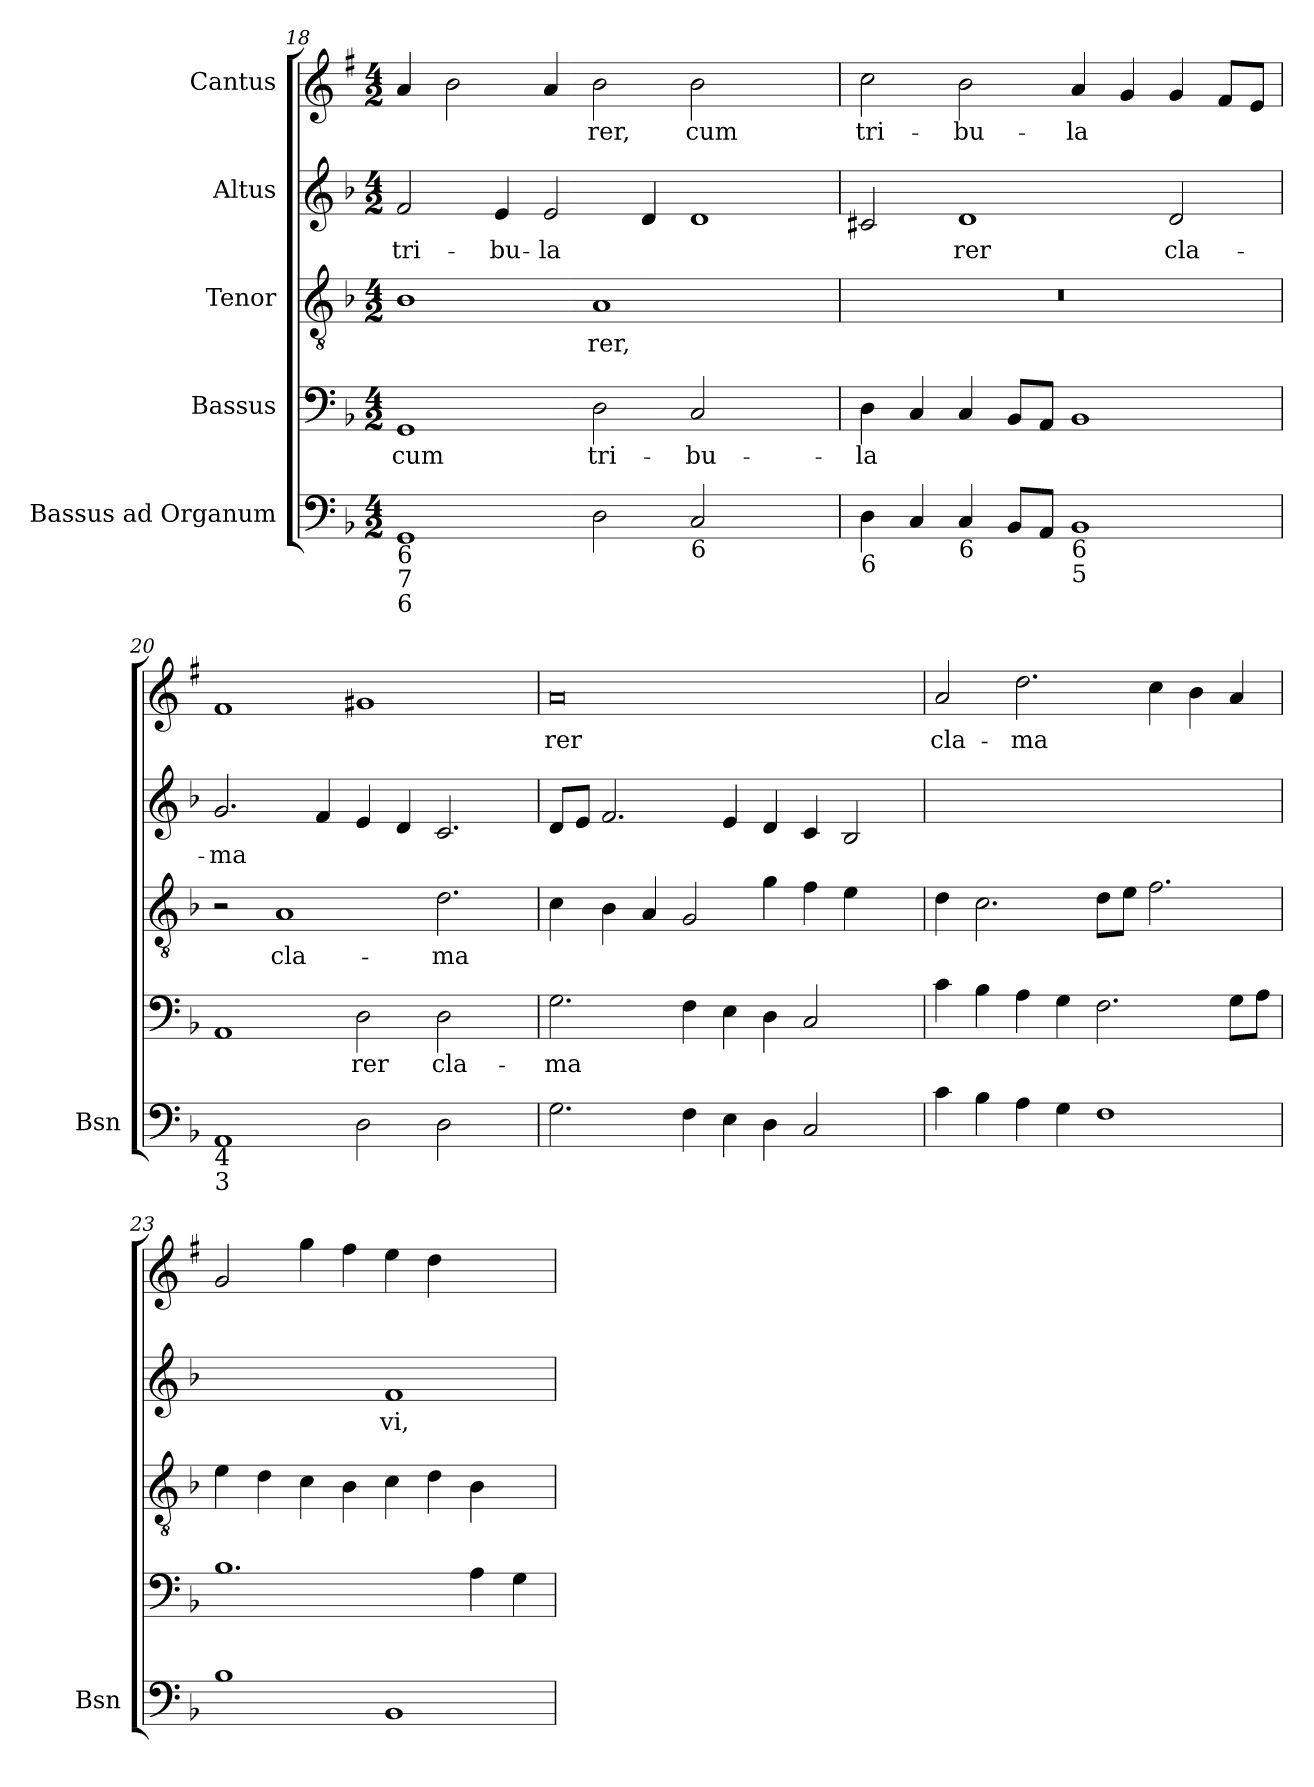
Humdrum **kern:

**kern	**kern	**text	**kern	**text	**kern	**text	**kern	**text
*part5	*part4	*part4	*part3	*part3	*part2	*part2	*part1	*part1
*staff5	*staff4	*staff4	*staff3	*staff3	*staff2	*staff2	*staff1	*staff1
*I"Bassus ad Organum	*I"Bassus	*	*I"Tenor	*	*I"Altus	*	*I"Cantus	*
*I'Bsn	*	*	*	*	*	*	*	*
!!LO:LB:g=z
*clefF4	*clefF4	*	*clefGv2	*	*clefG2	*	*clefG2	*
*	*	*	*	*	*	*	*ITrd1c2	*
*k[b-]	*k[b-]	*	*k[b-]	*	*k[b-]	*	*k[b-]	*
*F:	*F:	*	*F:	*	*F:	*	*F:	*
*M4/2	*M4/2	*	*M4/2	*	*M4/2	*	*M4/2	*
=18	=18	=18	=18	=18	=18	=18	=18	=18
!LO:TX:b:t=6	!	!	!	!	!	!	!	!
!LO:TX:b:t=7	!	!	!	!	!	!	!	!
!LO:TX:b:t=6	!	!	!	!	!	!	!	!
!	!	!LO:LY:b	!	!	!	!LO:LY:b	!	!
1GG	1GG	cum	1B-	.	2f	tri-	4g	.
.	.	.	.	.	.	.	2a	.
!	!	!	!	!	!	!LO:LY:b	!	!
.	.	.	.	.	4e	-bu-	.	.
!	!	!	!	!	!	!LO:LY:b	!	!
.	.	.	.	.	2e	-la	4g	.
!	!	!LO:LY:b	!	!LO:LY:b	!	!	!	!LO:LY:b
2D	2D	tri-	1A	rer,	.	.	2a	rer,
.	.	.	.	.	4d	.	.	.
!LO:TX:b:t=6	!	!	!	!	!	!	!	!
!	!	!LO:LY:b	!	!	!	!	!	!LO:LY:b
2C	2C	-bu-	.	.	1d	.	2a	cum
2ryy	2ryy	.	2ryy	.	.	.	2ryy	.
=19	=19	=19	=19	=19	=19	=19	=19	=19
!LO:TX:b:t=6	!	!	!	!	!	!	!	!
!	!	!LO:LY:b	!	!	!	!	!	!LO:LY:b
4D	4D	-la	0r	.	2c#X	.	2b-	tri-
4C	4C	.	.	.	.	.	.	.
!LO:TX:b:t=6	!	!	!	!	!	!	!	!
!	!	!	!	!	!	!LO:LY:b	!	!LO:LY:b
4C	4C	.	.	.	1d	rer	2a	-bu-
8BB-L	8BB-L	.	.	.	.	.	.	.
8AAJ	8AAJ	.	.	.	.	.	.	.
!LO:TX:b:t=6	!	!	!	!	!	!	!	!
!LO:TX:b:t=5	!	!	!	!	!	!	!	!
!	!	!	!	!	!	!	!	!LO:LY:b
1BB-	1BB-	.	.	.	.	.	4g	-la
.	.	.	.	.	.	.	4f	.
!	!	!	!	!	!	!LO:LY:b	!	!
.	.	.	.	.	2d	cla-	4f	.
.	.	.	.	.	.	.	8eL	.
.	.	.	.	.	.	.	8dJ	.
=20	=20	=20	=20	=20	=20	=20	=20	=20
!LO:TX:b:t=4	!	!	!	!	!	!	!	!
!LO:TX:b:t=3	!	!	!	!	!	!	!	!
!	!	!	!	!	!	!LO:LY:b	!	!
1AA	1AA	.	2r	.	2.g	-ma	1e	.
!	!	!	!	!LO:LY:b	!	!	!	!
.	.	.	1A	cla-	.	.	.	.
.	.	.	.	.	4f	.	.	.
!	!	!LO:LY:b	!	!	!	!	!	!
2D	2D	rer	.	.	4e	.	1f#X	.
.	.	.	.	.	4d	.	.	.
!	!	!LO:LY:b	!	!LO:LY:b	!	!	!	!
2D	2D	cla-	2.d	-ma	2.c	.	.	.
4ryy	4ryy	.	.	.	.	.	4ryy	.
=21	=21	=21	=21	=21	=21	=21	=21	=21
!	!	!LO:LY:b	!	!	!	!	!	!LO:LY:b
2.G	2.G	-ma	4c	.	8dL	.	0g	rer
.	.	.	.	.	8eJ	.	.	.
.	.	.	4B-	.	2.f	.	.	.
.	.	.	4A	.	.	.	.	.
4F	4F	.	2G	.	.	.	.	.
4E	4E	.	.	.	4e	.	.	.
4D	4D	.	4g	.	4d	.	.	.
2C	2C	.	4f	.	4c	.	.	.
.	.	.	4e	.	2B-	.	.	.
4ryy	4ryy	.	4ryy	.	.	.	4ryy	.
=22	=22	=22	=22	=22	=22	=22	=22	=22
!	!	!	!	!	!	!	!	!LO:LY:b
4c	4c	.	4d	.	[1fyy	.	2g	cla-
4B-	4B-	.	2.c	.	.	.	.	.
!	!	!	!	!	!	!	!	!LO:LY:b
4A	4A	.	.	.	.	.	2.cc	-ma
4G	4G	.	.	.	.	.	.	.
1F	2.F	.	8dL	.	1ryy	.	.	.
.	.	.	8eJ	.	.	.	.	.
.	.	.	2.f	.	.	.	4b-	.
.	.	.	.	.	.	.	4a	.
.	8GL	.	.	.	.	.	4g	.
.	8AJ	.	.	.	.	.	.	.
!!LO:LB:g=z
=23	=23	=23	=23	=23	=23	=23	=23	=23
1B-	1.B-	.	4e	.	1fyy]	.	2f	.
.	.	.	4d	.	.	.	.	.
.	.	.	4c	.	.	.	4ff	.
.	.	.	4B-	.	.	.	4ee	.
!	!	!	!	!	!	!LO:LY:b	!	!
1BB-	.	.	4c	.	1f	vi,	4dd	.
.	.	.	4d	.	.	.	4cc	.
.	4A	.	4B-	.	.	.	[2b-yy	.
.	4G	.	4ryy	.	.	.	.	.
=	=	=	=	=	=	=	=	=
*-	*-	*-	*-	*-	*-	*-	*-	*-
